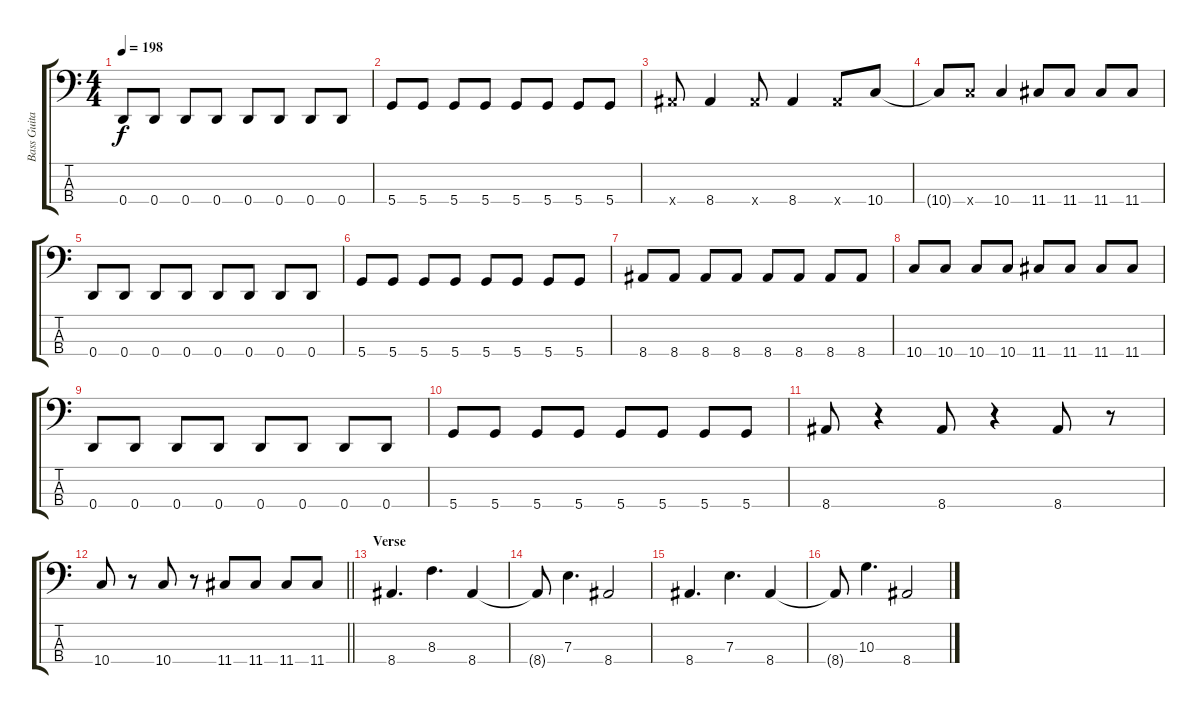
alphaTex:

\track ("Bass Guitar" "Bass Guita") {instrument electricbassfinger}
\staff {score tabs}
\tuning (G2 D2 A1 D1) {hide}
\ts (4 4)
\tempo 198
\clef f4
\ks c
0.4.8{dy f} 0.4.8 0.4.8 0.4.8 0.4.8 0.4.8 0.4.8 0.4.8 |
5.4.8 5.4.8 5.4.8 5.4.8 5.4.8 5.4.8 5.4.8 5.4.8 |
8.4{x}.8 8.4.4 8.4{x}.8 8.4.4 8.4{x}.8 10.4.8 |
10.4{t}.8 10.4{x}.8 10.4.4 11.4.8 11.4.8 11.4.8 11.4.8 |
0.4.8 0.4.8 0.4.8 0.4.8 0.4.8 0.4.8 0.4.8 0.4.8 |
5.4.8 5.4.8 5.4.8 5.4.8 5.4.8 5.4.8 5.4.8 5.4.8 |
8.4.8 8.4.8 8.4.8 8.4.8 8.4.8 8.4.8 8.4.8 8.4.8 |
10.4.8 10.4.8 10.4.8 10.4.8 11.4.8 11.4.8 11.4.8 11.4.8 |
0.4.8 0.4.8 0.4.8 0.4.8 0.4.8 0.4.8 0.4.8 0.4.8 |
5.4.8 5.4.8 5.4.8 5.4.8 5.4.8 5.4.8 5.4.8 5.4.8 |
8.4.8 r.4 8.4.8 r.4 8.4.8 r.8 |
\barLineRight lightlight
10.4.8 r.8 10.4.8 r.8 11.4.8 11.4.8 11.4.8 11.4.8 |
\section ("" "Verse")
8.4.4{d} 8.3.4{d} 8.4.4 |
8.4{t}.8 7.3.4{d} 8.4.2 |
8.4.4{d} 7.3.4{d} 8.4.4 |
8.4{t}.8 10.3.4{d} 8.4.2
